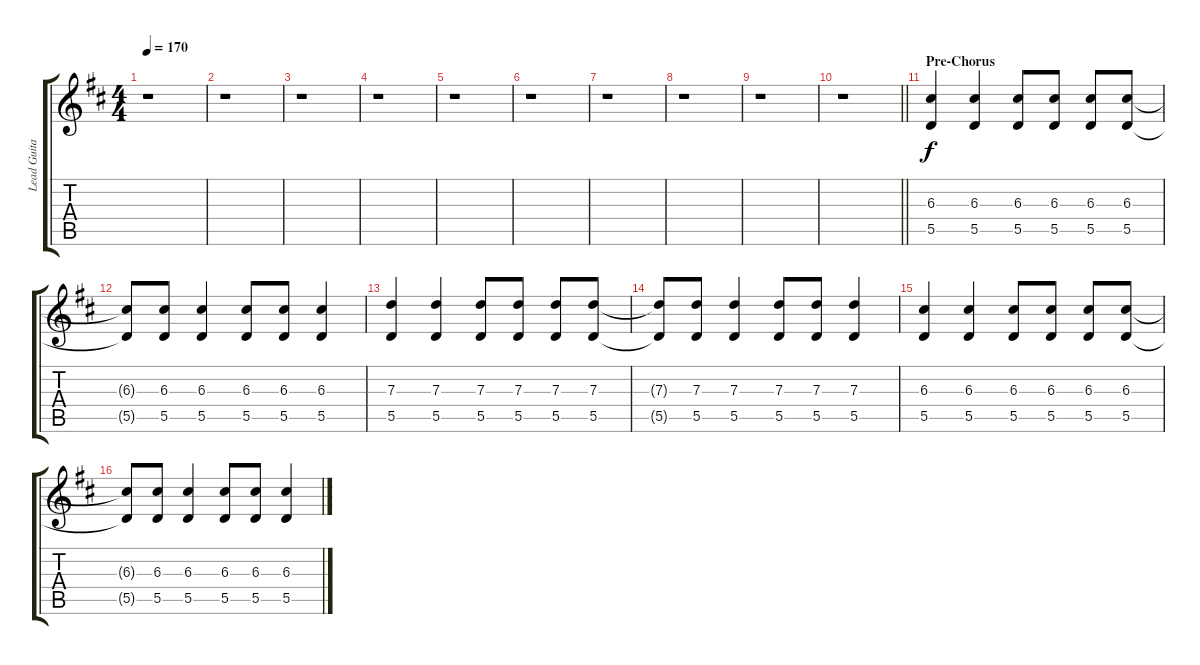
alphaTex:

\track ("Lead Guitar" "Lead Guita") {instrument distortionguitar}
\staff {score tabs}
\tuning (E4 B3 G3 D3 A2 E2) {hide}
\ts (4 4)
\tempo 170
\clef g2
\ks d
r.1{dy f} |
r.1 |
r.1 |
r.1 |
r.1 |
r.1 |
r.1 |
r.1 |
r.1 |
\barLineRight lightlight
r.1 |
\section ("" "Pre-Chorus")
(6.3 5.5).4 (6.3 5.5).4 (6.3 5.5).8 (6.3 5.5).8 (6.3 5.5).8 (6.3 5.5).8 |
(6.3{t} 5.5{t}).8 (6.3 5.5).8 (6.3 5.5).4 (6.3 5.5).8 (6.3 5.5).8 (6.3 5.5).4 |
(7.3 5.5).4 (7.3 5.5).4 (7.3 5.5).8 (7.3 5.5).8 (7.3 5.5).8 (7.3 5.5).8 |
(7.3{t} 5.5{t}).8 (7.3 5.5).8 (7.3 5.5).4 (7.3 5.5).8 (7.3 5.5).8 (7.3 5.5).4 |
(6.3 5.5).4 (6.3 5.5).4 (6.3 5.5).8 (6.3 5.5).8 (6.3 5.5).8 (6.3 5.5).8 |
(6.3{t} 5.5{t}).8 (6.3 5.5).8 (6.3 5.5).4 (6.3 5.5).8 (6.3 5.5).8 (6.3 5.5).4
